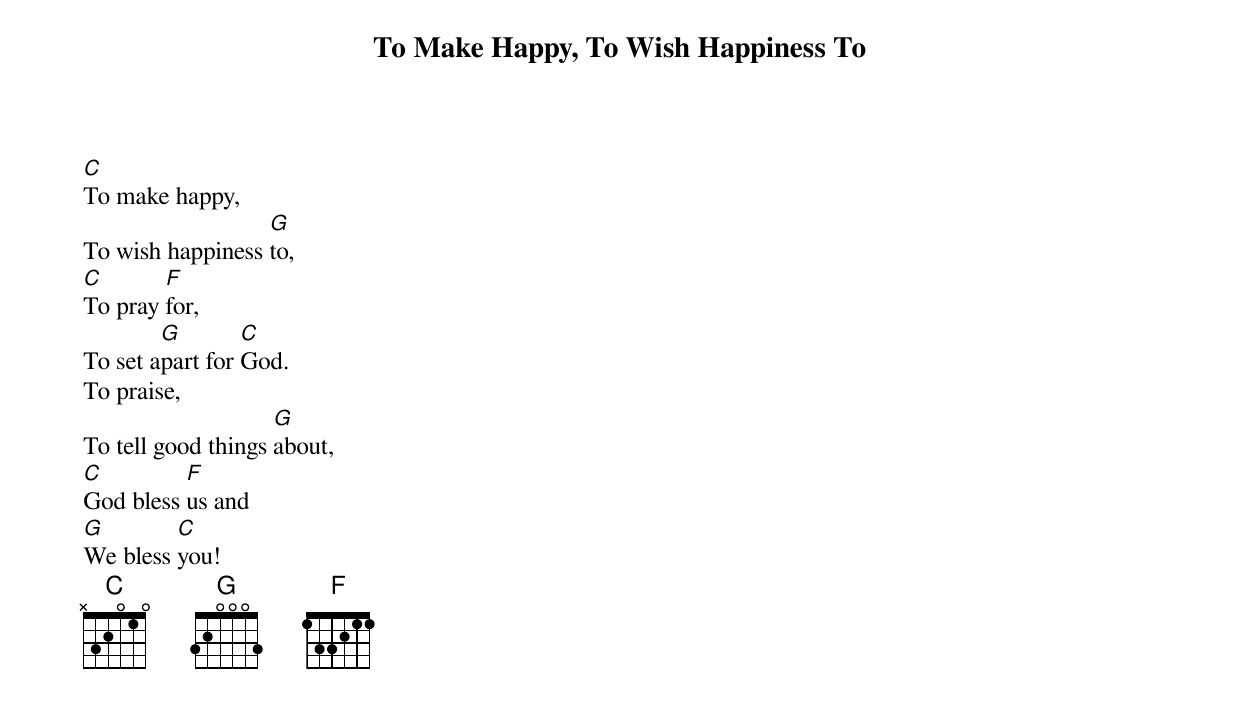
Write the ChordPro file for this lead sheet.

{title: To Make Happy, To Wish Happiness To}


[C]To make happy,
To wish happiness [G]to,
[C]To pray [F]for,
To set a[G]part for [C]God.
To praise,
To tell good things [G]about,
[C]God bless [F]us and
[G]We bless [C]you!
